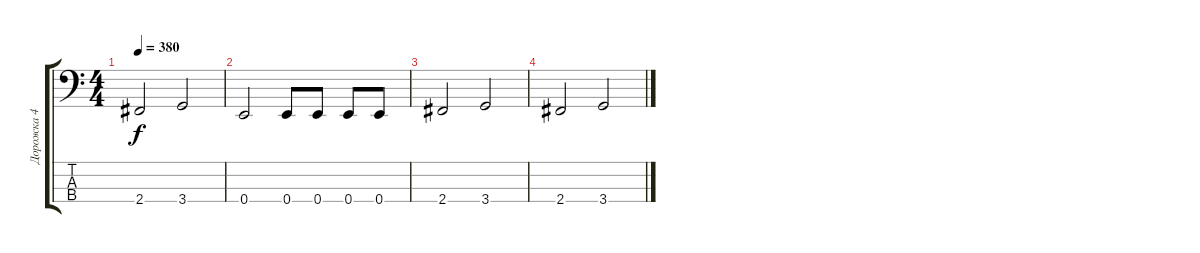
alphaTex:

\track ("Дорожка 4" "Дорожка 4") {instrument electricbassfinger}
\staff {score tabs}
\tuning (G2 D2 A1 E1) {hide}
\ts (4 4)
\tempo 380
\clef f4
\ks c
2.4.2{dy f} 3.4.2 |
0.4.2 0.4.8 0.4.8 0.4.8 0.4.8 |
2.4.2 3.4.2 |
2.4.2 3.4.2
